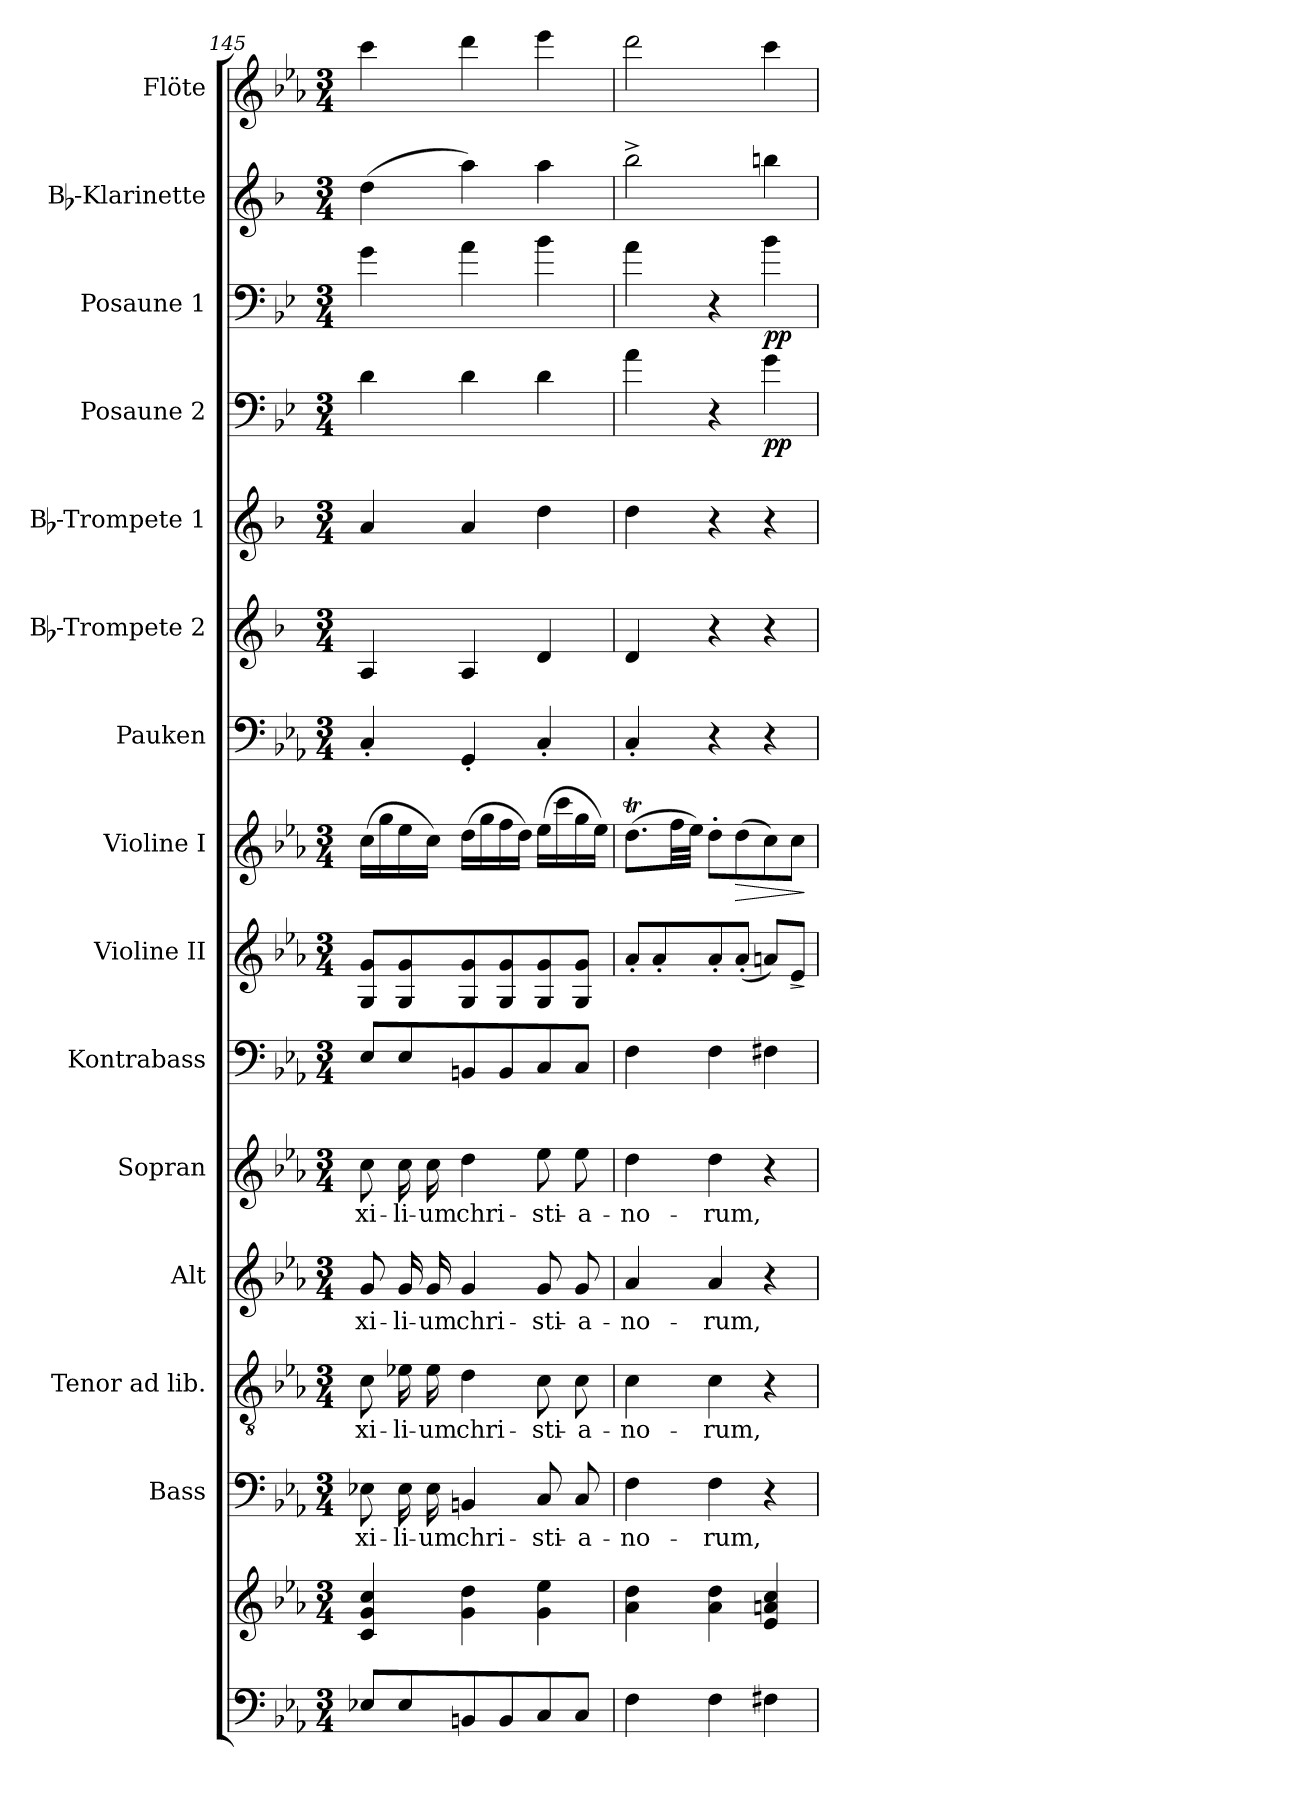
**kern	**kern	**kern	**text	**kern	**text	**kern	**text	**kern	**text	**kern	**kern	**dynam	**kern	**dynam	**kern	**kern	**kern	**kern	**dynam	**kern	**dynam	**kern	**kern
*part15	*part15	*part14	*part14	*part13	*part13	*part12	*part12	*part11	*part11	*part10	*part9	*part9	*part8	*part8	*part7	*part6	*part5	*part4	*part4	*part3	*part3	*part2	*part1
*staff16	*staff15	*staff14	*staff14	*staff13	*staff13	*staff12	*staff12	*staff11	*staff11	*staff10	*staff9	*staff9	*staff8	*staff8	*staff7	*staff6	*staff5	*staff4	*staff4	*staff3	*staff3	*staff2	*staff1
*	*	*I"Bass	*	*I"Tenor ad lib.	*	*I"Alt	*	*I"Sopran	*	*I"Kontrabass	*I"Violine II	*	*I"Violine I	*	*I"Pauken	*I"Bb-Trompete 2	*I"Bb-Trompete 1	*I"Posaune 2	*	*I"Posaune 1	*	*I"Bb-Klarinette	*I"Flöte
*	*	*I'B.	*	*I'T.	*	*I'A.	*	*I'S.	*	*I'Kb.	*I'Vl. II	*	*I'Vl. I	*	*I'Pk.	*I'Bb Trp. 2	*I'Bb Trp. 1	*I'Pos. 2	*	*I'Pos. 1	*	*I'Bb Kl.	*I'Fl.
*clefF4	*clefG2	*clefF4	*	*clefGv2	*	*clefG2	*	*clefG2	*	*clefF4	*clefG2	*	*clefG2	*	*clefF4	*clefG2	*clefG2	*clefF4	*	*clefF4	*	*clefG2	*clefG2
*	*	*	*	*	*	*	*	*	*	*ITrd7c12	*	*	*	*	*	*ITrd1c2	*ITrd1c2	*ITrd4c7	*	*ITrd4c7	*	*ITrd1c2	*
*k[b-e-a-]	*k[b-e-a-]	*k[b-e-a-]	*	*k[b-e-a-]	*	*k[b-e-a-]	*	*k[b-e-a-]	*	*k[b-e-a-]	*k[b-e-a-]	*	*k[b-e-a-]	*	*k[b-e-a-]	*k[b-e-a-]	*k[b-e-a-]	*k[b-e-a-]	*	*k[b-e-a-]	*	*k[b-e-a-]	*k[b-e-a-]
*E-:	*E-:	*E-:	*	*E-:	*	*E-:	*	*E-:	*	*E-:	*E-:	*	*E-:	*	*E-:	*E-:	*E-:	*E-:	*	*E-:	*	*E-:	*E-:
*M3/4	*M3/4	*M3/4	*	*M3/4	*	*M3/4	*	*M3/4	*	*M3/4	*M3/4	*	*M3/4	*	*M3/4	*M3/4	*M3/4	*M3/4	*	*M3/4	*	*M3/4	*M3/4
=145	=145	=145	=145	=145	=145	=145	=145	=145	=145	=145	=145	=145	=145	=145	=145	=145	=145	=145	=145	=145	=145	=145	=145
!	!	!	!LO:LY:b	!	!LO:LY:b	!	!LO:LY:b	!	!LO:LY:b	!	!	!	!	!	!	!	!	!	!	!	!	!	!
8E-X/L	4c/ 4g/ 4cc/	8E-X\	-xi-	8c\	-xi-	8g/	-xi-	8cc\	-xi-	8EE-/L	8G/ 8g/L	.	(>16cc\LL	.	4C'</	4G/	4g/	4G\	.	4c\	.	(>4cc\	4ccc\
.	.	.	.	.	.	.	.	.	.	.	.	.	16gg\	.	.	.	.	.	.	.	.	.	.
!	!	!	!LO:LY:b	!	!LO:LY:b	!	!LO:LY:b	!	!LO:LY:b	!	!	!	!	!	!	!	!	!	!	!	!	!	!
8E-/	.	16E-\	-li-	16e-X\	-li-	16g/	-li-	16cc\	-li-	8EE-/	8G/ 8g/	.	16ee-\	.	.	.	.	.	.	.	.	.	.
!	!	!	!LO:LY:b	!	!LO:LY:b	!	!LO:LY:b	!	!LO:LY:b	!	!	!	!	!	!	!	!	!	!	!	!	!	!
.	.	16E-\	-um	16e-\	-um	16g/	-um	16cc\	-um	.	.	.	16cc\JJ)	.	.	.	.	.	.	.	.	.	.
!	!	!	!LO:LY:b	!	!LO:LY:b	!	!LO:LY:b	!	!LO:LY:b	!	!	!	!	!	!	!	!	!	!	!	!	!	!
8BBn/	4g\ 4dd\	4BBn/	chri-	4d\	chri-	4g/	chri-	4dd\	chri-	8BBBn/	8G/ 8g/	.	(>16dd\LL	.	4GG'</	4G/	4g/	4G\	.	4d\	.	4gg\)	4ddd\
.	.	.	.	.	.	.	.	.	.	.	.	.	16gg\	.	.	.	.	.	.	.	.	.	.
8BB/	.	.	.	.	.	.	.	.	.	8BBB/	8G/ 8g/	.	16ff\	.	.	.	.	.	.	.	.	.	.
.	.	.	.	.	.	.	.	.	.	.	.	.	16dd\JJ)	.	.	.	.	.	.	.	.	.	.
!	!	!	!LO:LY:b	!	!LO:LY:b	!	!LO:LY:b	!	!LO:LY:b	!	!	!	!	!	!	!	!	!	!	!	!	!	!
8C/	4g\ 4ee-\	8C/	-sti-	8c\	-sti-	8g/	-sti-	8ee-\	-sti-	8CC/	8G/ 8g/	.	(>16ee-\LL	.	4C'</	4c/	4cc\	4G\	.	4e-\	.	4gg\	4eee-\
.	.	.	.	.	.	.	.	.	.	.	.	.	16ccc\	.	.	.	.	.	.	.	.	.	.
!	!	!	!LO:LY:b	!	!LO:LY:b	!	!LO:LY:b	!	!LO:LY:b	!	!	!	!	!	!	!	!	!	!	!	!	!	!
8C/J	.	8C/	-a-	8c\	-a-	8g/	-a-	8ee-\	-a-	8CC/J	8G/ 8g/J	.	16gg\	.	.	.	.	.	.	.	.	.	.
.	.	.	.	.	.	.	.	.	.	.	.	.	16ee-\JJ)	.	.	.	.	.	.	.	.	.	.
=146	=146	=146	=146	=146	=146	=146	=146	=146	=146	=146	=146	=146	=146	=146	=146	=146	=146	=146	=146	=146	=146	=146	=146
!	!	!	!LO:LY:b	!	!LO:LY:b	!	!LO:LY:b	!	!LO:LY:b	!	!	!	!	!	!	!	!	!	!	!	!	!	!
4F\	4a-\ 4dd\	4F\	-no-	4c\	-no-	4a-/	-no-	4dd\	-no-	4FF\	8a-'</L	.	(>8.ddt\L	.	4C'</	4c/	4cc\	4d\	.	4d\	.	2aa-^>\	2ddd\
.	.	.	.	.	.	.	.	.	.	.	8a-'</	.	.	.	.	.	.	.	.	.	.	.	.
.	.	.	.	.	.	.	.	.	.	.	.	.	32ff\LL	.	.	.	.	.	.	.	.	.	.
.	.	.	.	.	.	.	.	.	.	.	.	.	32ee-\JJJ)	.	.	.	.	.	.	.	.	.	.
!	!	!	!LO:LY:b	!	!LO:LY:b	!	!LO:LY:b	!	!LO:LY:b	!	!	!	!	!	!	!	!	!	!	!	!	!	!
4F\	4a-\ 4dd\	4F\	-rum,	4c\	-rum,	4a-/	-rum,	4dd\	-rum,	4FF\	8a-'</	.	8dd'>\L	.	4r	4r	4r	4r	.	4r	.	.	.
!	!	!	!	!	!	!	!	!	!	!	!	!	!	!LO:HP:b	!	!	!	!	!	!	!	!	!
.	.	.	.	.	.	.	.	.	.	.	(<8a-'</J	.	(>8dd\	>	.	.	.	.	.	.	.	.	.
!	!	!	!	!	!	!	!	!	!	!	!	!	!	!	!	!	!	!	!LO:DY:b	!	!LO:DY:b	!	!
4F#X\	4e-/ 4an/ 4cc/	4r	.	4r	.	4r	.	4r	.	4FF#X\	8an/L)	.	8cc\)	.	4r	4r	4r	4c\	pp	4e-\	pp	4aan\	4ccc\
!	!	!	!	!	!	!	!	!	!	!	!	!LO:HP:b	!	!	!	!	!	!	!	!	!	!	!
.	.	.	.	.	.	.	.	.	.	.	8e-/J	>	8cc\J	.	.	.	.	.	.	.	.	.	.
.	.	.	.	.	.	.	.	.	.	.	.	]	.	]	.	.	.	.	.	.	.	.	.
=	=	=	=	=	=	=	=	=	=	=	=	=	=	=	=	=	=	=	=	=	=	=	=
*-	*-	*-	*-	*-	*-	*-	*-	*-	*-	*-	*-	*-	*-	*-	*-	*-	*-	*-	*-	*-	*-	*-	*-
